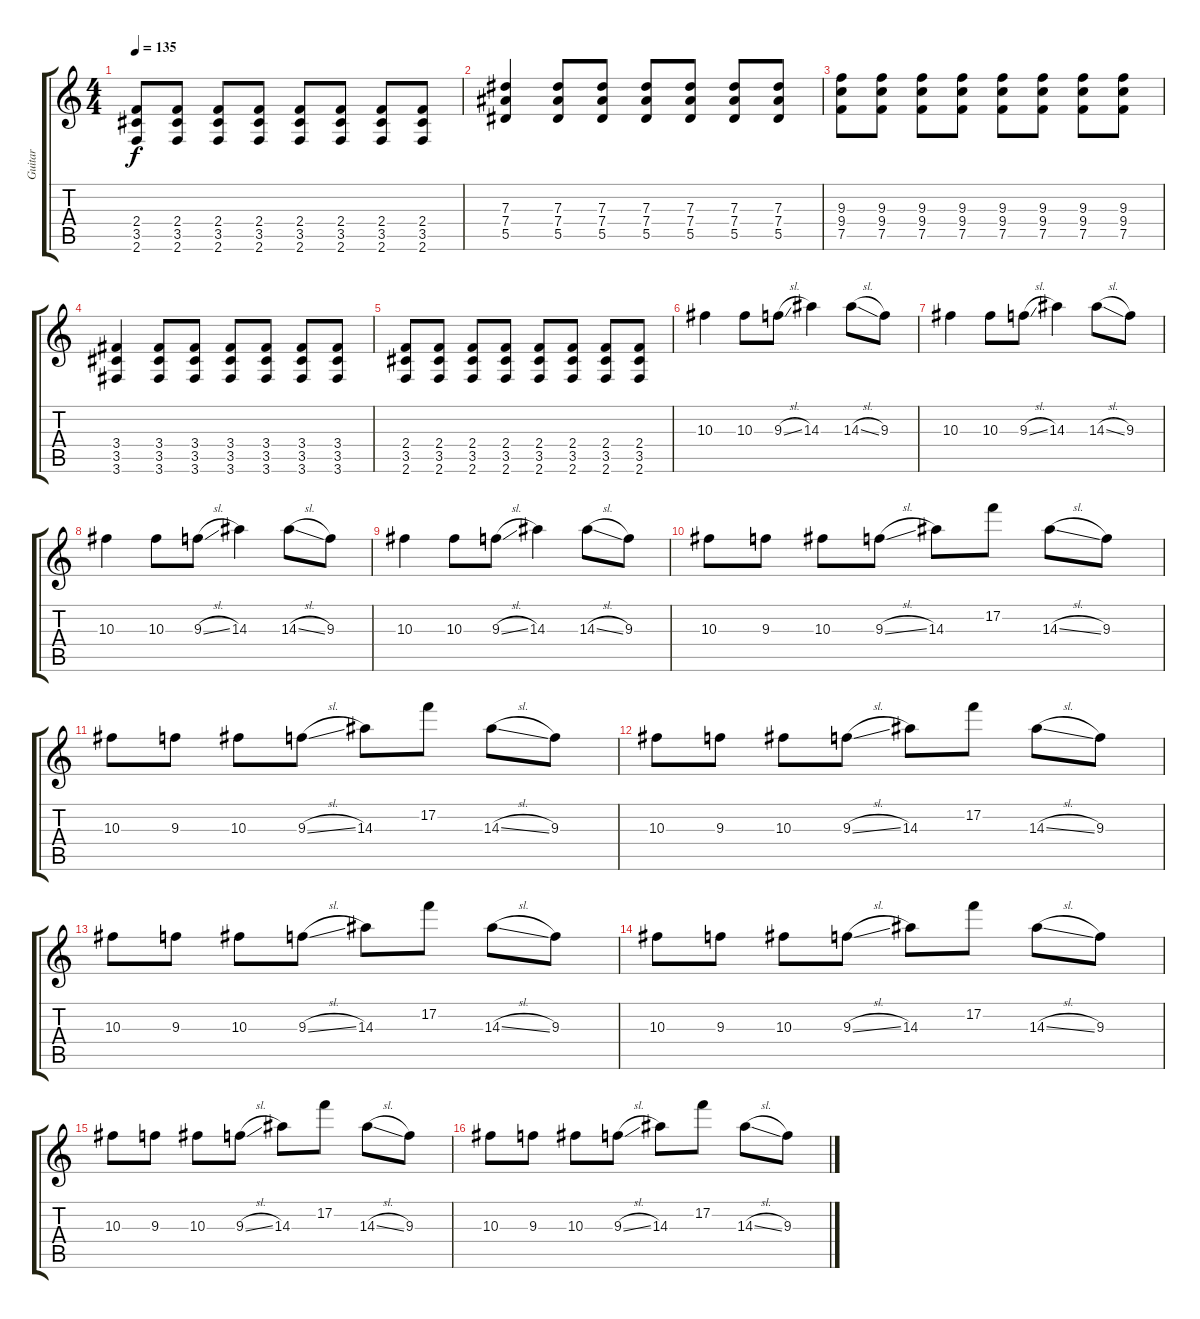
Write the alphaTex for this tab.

\track ("Guitar" "Guitar") {instrument distortionguitar}
\staff {score tabs}
\tuning (F4 C4 Ab3 Eb3 Bb2 Eb2) {hide}
\ts (4 4)
\tempo 135
\clef g2
\ks c
(2.4 3.5 2.6).8{dy f} (2.4 3.5 2.6).8 (2.4 3.5 2.6).8 (2.4 3.5 2.6).8 (2.4 3.5 2.6).8 (2.4 3.5 2.6).8 (2.4 3.5 2.6).8 (2.4 3.5 2.6).8 |
(7.3 7.4 5.5).4 (7.3 7.4 5.5).8 (7.3 7.4 5.5).8 (7.3 7.4 5.5).8 (7.3 7.4 5.5).8 (7.3 7.4 5.5).8 (7.3 7.4 5.5).8 |
(9.3 9.4 7.5).8 (9.3 9.4 7.5).8 (9.3 9.4 7.5).8 (9.3 9.4 7.5).8 (9.3 9.4 7.5).8 (9.3 9.4 7.5).8 (9.3 9.4 7.5).8 (9.3 9.4 7.5).8 |
(3.4 3.5 3.6).4 (3.4 3.5 3.6).8 (3.4 3.5 3.6).8 (3.4 3.5 3.6).8 (3.4 3.5 3.6).8 (3.4 3.5 3.6).8 (3.4 3.5 3.6).8 |
(2.4 3.5 2.6).8 (2.4 3.5 2.6).8 (2.4 3.5 2.6).8 (2.4 3.5 2.6).8 (2.4 3.5 2.6).8 (2.4 3.5 2.6).8 (2.4 3.5 2.6).8 (2.4 3.5 2.6).8 |
10.3.4 10.3.8 9.3{sl}.8 14.3.4 14.3{sl}.8 9.3.8 |
10.3.4 10.3.8 9.3{sl}.8 14.3.4 14.3{sl}.8 9.3.8 |
10.3.4 10.3.8 9.3{sl}.8 14.3.4 14.3{sl}.8 9.3.8 |
10.3.4 10.3.8 9.3{sl}.8 14.3.4 14.3{sl}.8 9.3.8 |
10.3.8 9.3.8 10.3.8 9.3{sl}.8 14.3.8 17.2.8 14.3{sl}.8 9.3.8 |
10.3.8 9.3.8 10.3.8 9.3{sl}.8 14.3.8 17.2.8 14.3{sl}.8 9.3.8 |
10.3.8 9.3.8 10.3.8 9.3{sl}.8 14.3.8 17.2.8 14.3{sl}.8 9.3.8 |
10.3.8 9.3.8 10.3.8 9.3{sl}.8 14.3.8 17.2.8 14.3{sl}.8 9.3.8 |
10.3.8 9.3.8 10.3.8 9.3{sl}.8 14.3.8 17.2.8 14.3{sl}.8 9.3.8 |
10.3.8 9.3.8 10.3.8 9.3{sl}.8 14.3.8 17.2.8 14.3{sl}.8 9.3.8 |
10.3.8 9.3.8 10.3.8 9.3{sl}.8 14.3.8 17.2.8 14.3{sl}.8 9.3.8
